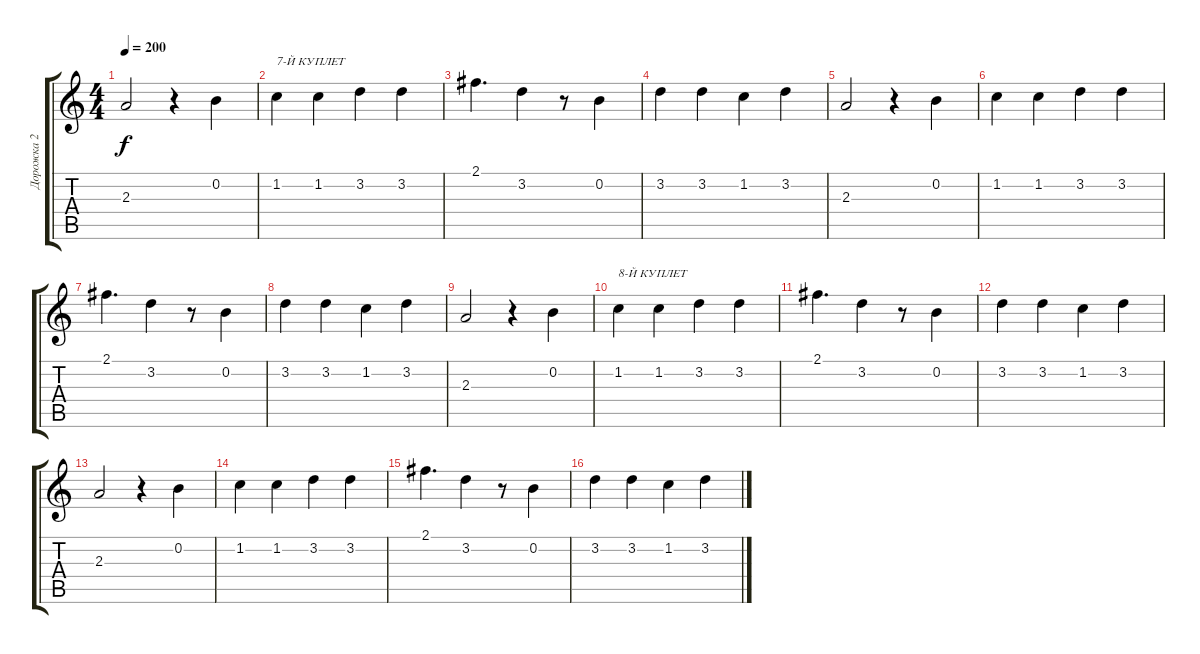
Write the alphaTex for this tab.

\track ("Дорожка 2" "Дорожка 2") {instrument acousticguitarsteel}
\staff {score tabs}
\tuning (E4 B3 G3 D3 A2 E2) {hide}
\ts (4 4)
\tempo 200
\clef g2
\ks c
2.3.2{dy f} r.4 0.2.4 |
1.2.4{txt "7-Й КУПЛЕТ"} 1.2.4 3.2.4 3.2.4 |
2.1.4{d} 3.2.4 r.8 0.2.4 |
3.2.4 3.2.4 1.2.4 3.2.4 |
2.3.2 r.4 0.2.4 |
1.2.4 1.2.4 3.2.4 3.2.4 |
2.1.4{d} 3.2.4 r.8 0.2.4 |
3.2.4 3.2.4 1.2.4 3.2.4 |
2.3.2 r.4 0.2.4 |
1.2.4{txt "8-Й КУПЛЕТ"} 1.2.4 3.2.4 3.2.4 |
2.1.4{d} 3.2.4 r.8 0.2.4 |
3.2.4 3.2.4 1.2.4 3.2.4 |
2.3.2 r.4 0.2.4 |
1.2.4 1.2.4 3.2.4 3.2.4 |
2.1.4{d} 3.2.4 r.8 0.2.4 |
3.2.4 3.2.4 1.2.4 3.2.4
